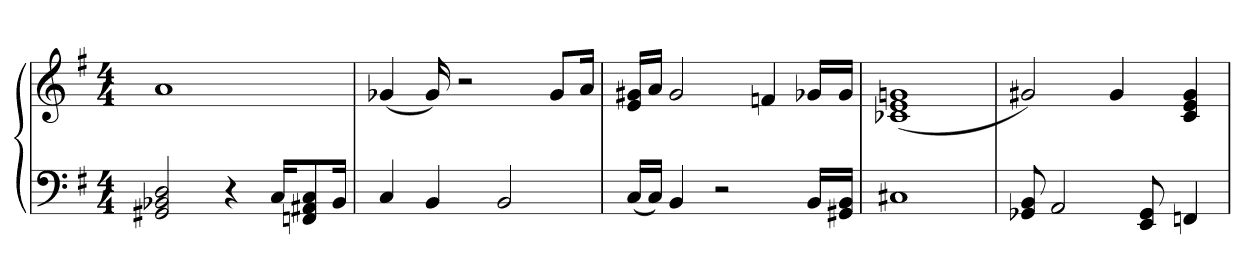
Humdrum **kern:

**kern	**kern
*part1	*part1
*staff2	*staff1
*clefF4	*clefG2
*k[f#]	*k[f#]
*M4/4	*M4/4
=1	=1
2GG#X 2BB-X 2D	1a
4r	.
16C/KL	.
8FFn/ 8AA#X/ 8C/	.
16BB-/Jk	.
=2	=2
4C	(4g-X
4BB	16g-)
.	2r
2BB	.
.	8g-/L
.	16a/Jk
=3	=3
(16C/LL	16e/ 16g#X/LL
16C/JJ)	16a/JJ
4BB	2g#
2r	.
.	4fn
16BB/LL	16g-X/LL
16GG#X/ 16BB/JJ	16g-/JJ
=4	=4
1C#X	(1c-X 1e 1gn
=5	=5
8GG-X 8BB	2g#X)
2AA	.
.	4g#
8EE 8GG-	.
4FFn	4c 4e 4g#
=	=
*-	*-
